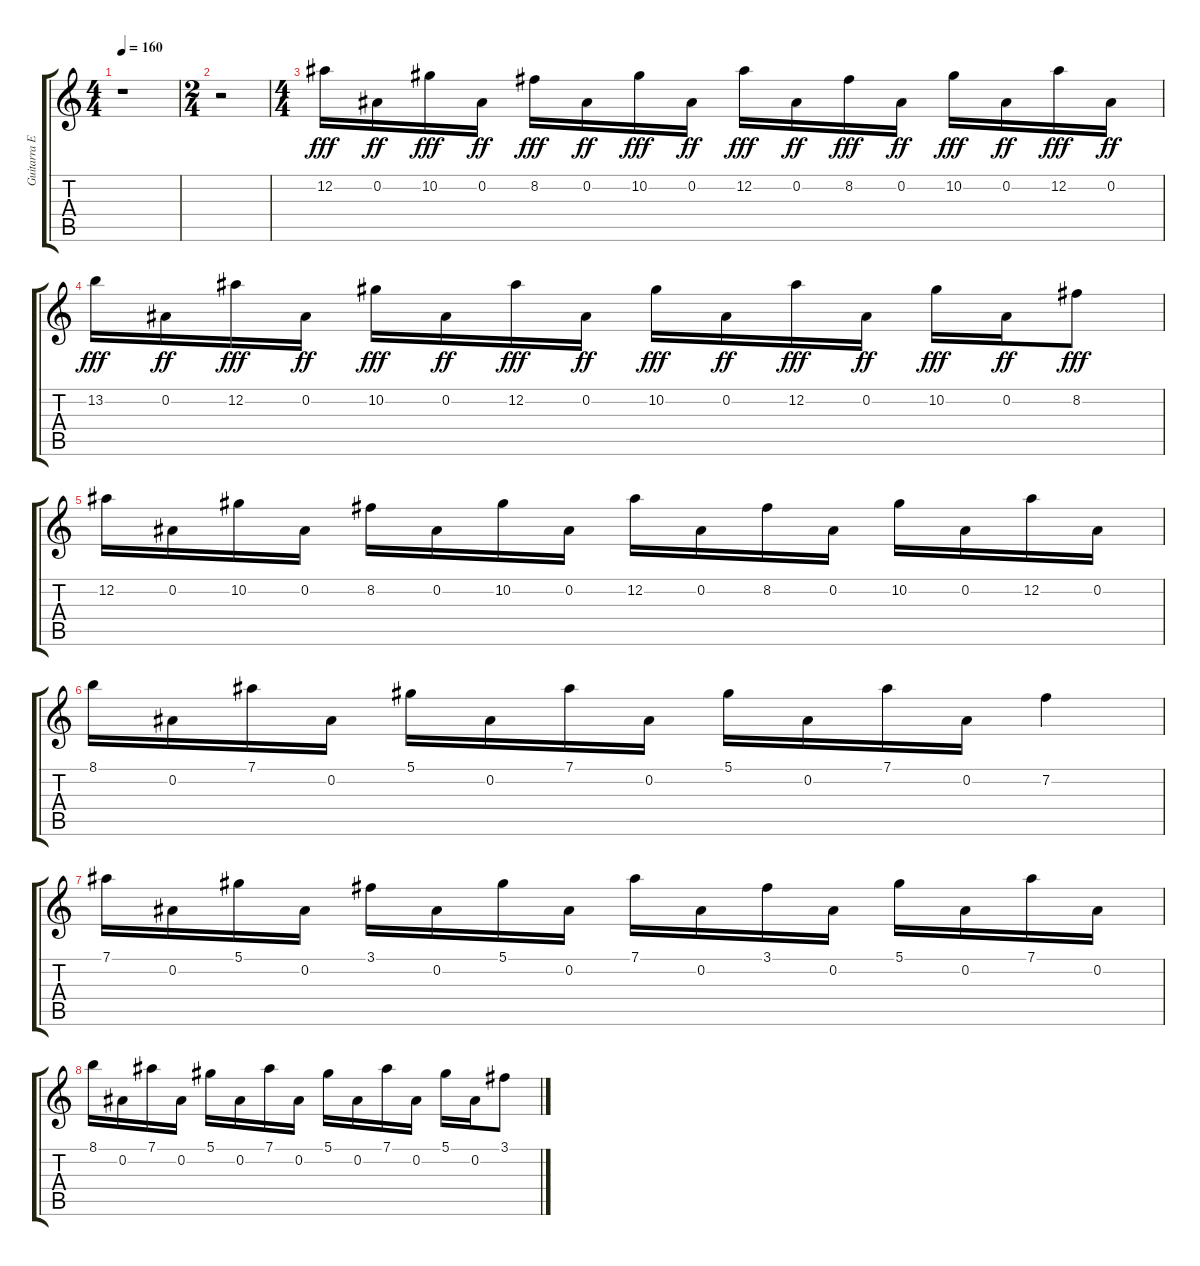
\track ("Guitarra Eb solo" "Guitarra E") {instrument overdrivenguitar}
\staff {score tabs}
\tuning (Eb4 Bb3 Gb3 Db3 Ab2 Eb2) {hide}
\ts (4 4)
\tempo 160
\clef g2
\ks c
r.1{dy fff} |
\ts (2 4)
r.2 |
\ts (4 4)
12.2.16 0.2.16{dy ff} 10.2.16{dy fff} 0.2.16{dy ff} 8.2.16{dy fff} 0.2.16{dy ff} 10.2.16{dy fff} 0.2.16{dy ff} 12.2.16{dy fff} 0.2.16{dy ff} 8.2.16{dy fff} 0.2.16{dy ff} 10.2.16{dy fff} 0.2.16{dy ff} 12.2.16{dy fff} 0.2.16{dy ff} |
13.2.16{dy fff} 0.2.16{dy ff} 12.2.16{dy fff} 0.2.16{dy ff} 10.2.16{dy fff} 0.2.16{dy ff} 12.2.16{dy fff} 0.2.16{dy ff} 10.2.16{dy fff} 0.2.16{dy ff} 12.2.16{dy fff} 0.2.16{dy ff} 10.2.16{dy fff} 0.2.16{dy ff} 8.2.8{dy fff} |
12.2.16 0.2.16 10.2.16 0.2.16 8.2.16 0.2.16 10.2.16 0.2.16 12.2.16 0.2.16 8.2.16 0.2.16 10.2.16 0.2.16 12.2.16 0.2.16 |
8.1.16 0.2.16 7.1.16 0.2.16 5.1.16 0.2.16 7.1.16 0.2.16 5.1.16 0.2.16 7.1.16 0.2.16 7.2.4 |
7.1.16 0.2.16 5.1.16 0.2.16 3.1.16 0.2.16 5.1.16 0.2.16 7.1.16 0.2.16 3.1.16 0.2.16 5.1.16 0.2.16 7.1.16 0.2.16 |
8.1.16 0.2.16 7.1.16 0.2.16 5.1.16 0.2.16 7.1.16 0.2.16 5.1.16 0.2.16 7.1.16 0.2.16 5.1.16 0.2.16 3.1.8
